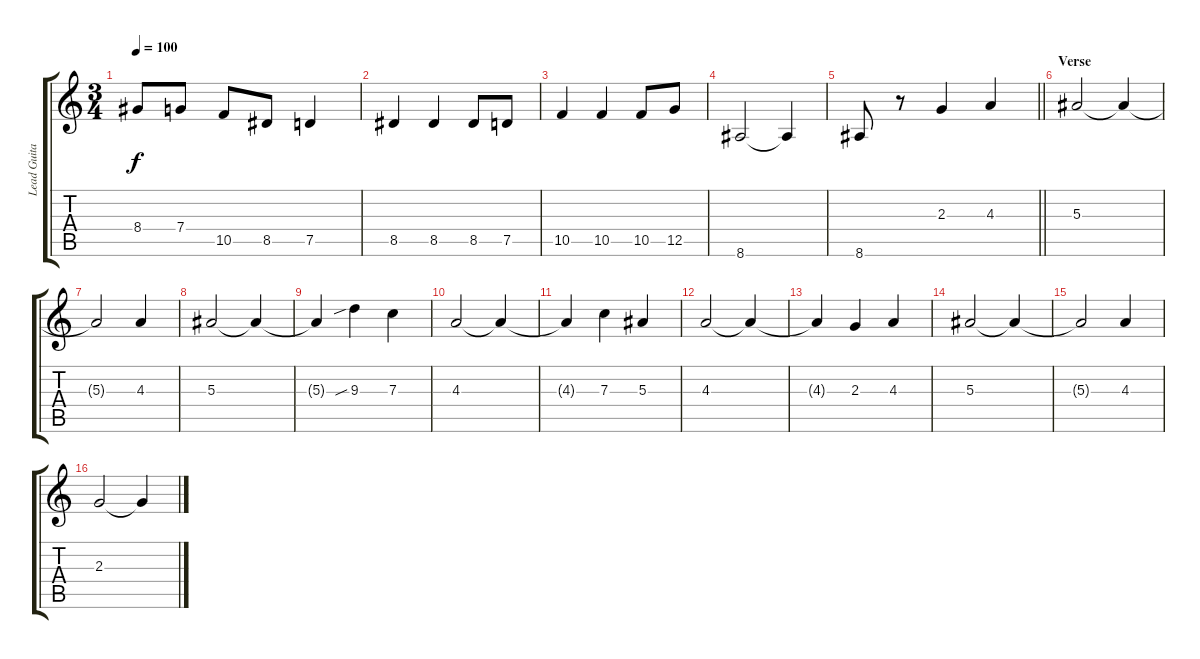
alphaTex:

\track ("Lead Guitar" "Lead Guita") {instrument distortionguitar}
\staff {score tabs}
\tuning (D4 A3 F3 C3 G2 D2) {hide}
\ts (3 4)
\tempo 100
\clef g2
\ks c
8.4.8{dy f} 7.4.8 10.5.8 8.5.8 7.5.4 |
8.5.4 8.5.4 8.5.8 7.5.8 |
10.5.4 10.5.4 10.5.8 12.5.8 |
8.6.2 8.6{t}.4 |
\barLineRight lightlight
8.6.8 r.8 2.3.4 4.3.4 |
\section ("" "Verse")
5.3.2 5.3{t}.4 |
5.3{t}.2 4.3.4 |
5.3.2 5.3{t}.4 |
5.3{t}.4 9.3{sib}.4 7.3.4 |
4.3.2 4.3{t}.4 |
4.3{t}.4 7.3.4 5.3.4 |
4.3.2 4.3{t}.4 |
4.3{t}.4 2.3.4 4.3.4 |
5.3.2 5.3{t}.4 |
5.3{t}.2 4.3.4 |
2.3.2 2.3{t}.4
